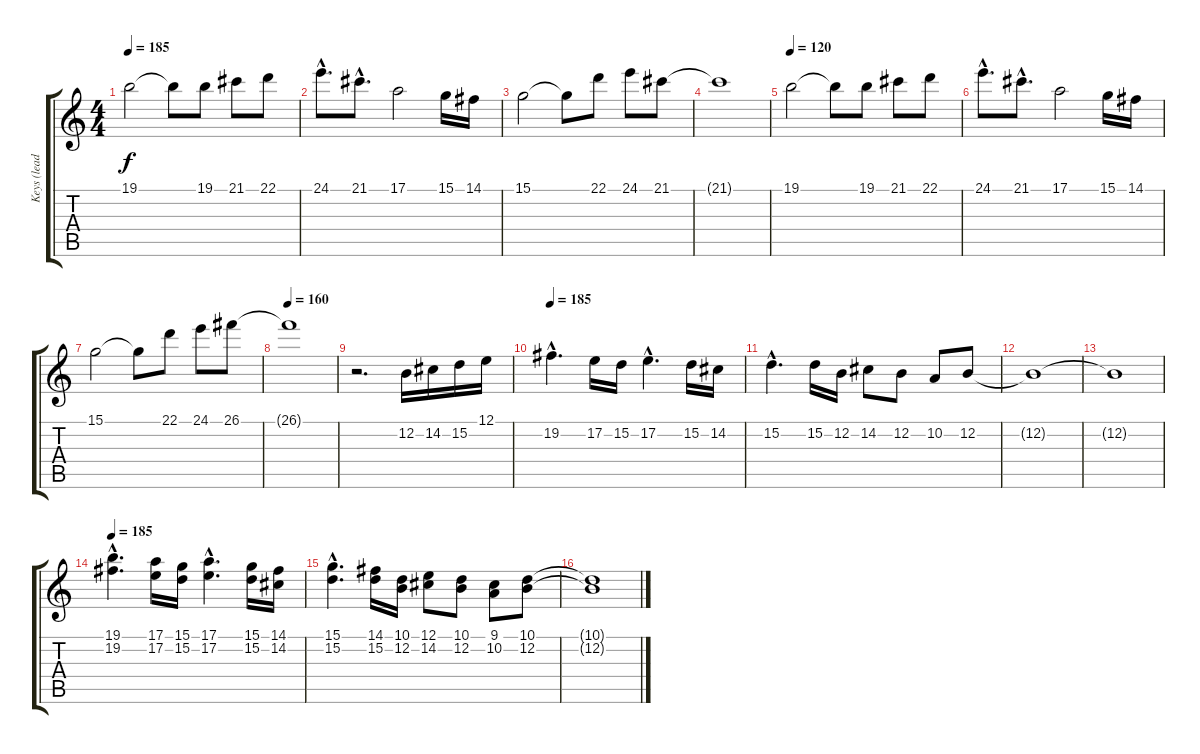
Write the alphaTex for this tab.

\track ("Keys (lead)" "Keys (lead") {instrument lead2sawtooth}
\staff {score tabs}
\tuning (E4 B3 G3 D3 A2 E2) {hide}
\ts (4 4)
\tempo 185
\tempo 120
\tempo 185
\clef g2
\ks c
19.1.2{dy f instrument vibraphone} 19.1{t}.8 19.1.8 21.1.8 22.1.8 |
24.1{hac}.8{d instrument vibraphone} 21.1{hac}.8{d} 17.1.2 15.1.16 14.1.16 |
15.1.2{instrument vibraphone} 15.1{t}.8 22.1.8 24.1.8 21.1.8 |
21.1{t}.1 |
\tempo 120
19.1.2{instrument vibraphone} 19.1{t}.8 19.1.8 21.1.8 22.1.8 |
24.1{hac}.8{d instrument vibraphone} 21.1{hac}.8{d} 17.1.2 15.1.16 14.1.16 |
15.1.2{instrument vibraphone} 15.1{t}.8 22.1.8 24.1.8 26.1.8 |
\tempo 160
26.1{t}.1 |
r.2{d instrument lead2sawtooth} 12.2.16 14.2.16 15.2.16 12.1.16 |
\tempo 185
19.2{hac}.4{d} 17.2.16 15.2.16 17.2{hac}.4{d} 15.2.16 14.2.16 |
15.2{hac}.4{d} 15.2.16 12.2.16 14.2.8 12.2.8 10.2.8 12.2.8 |
12.2{t}.1 |
12.2{t}.1 |
\tempo 185
(19.1{hac} 19.2{hac}).4{d} (17.1 17.2).16 (15.1 15.2).16 (17.1{hac} 17.2{hac}).4{d} (15.1 15.2).16 (14.1 14.2).16 |
(15.1{hac} 15.2{hac}).4{d} (14.1 15.2).16 (10.1 12.2).16 (12.1 14.2).8 (10.1 12.2).8 (9.1 10.2).8 (10.1 12.2).8 |
(10.1{t} 12.2{t}).1
